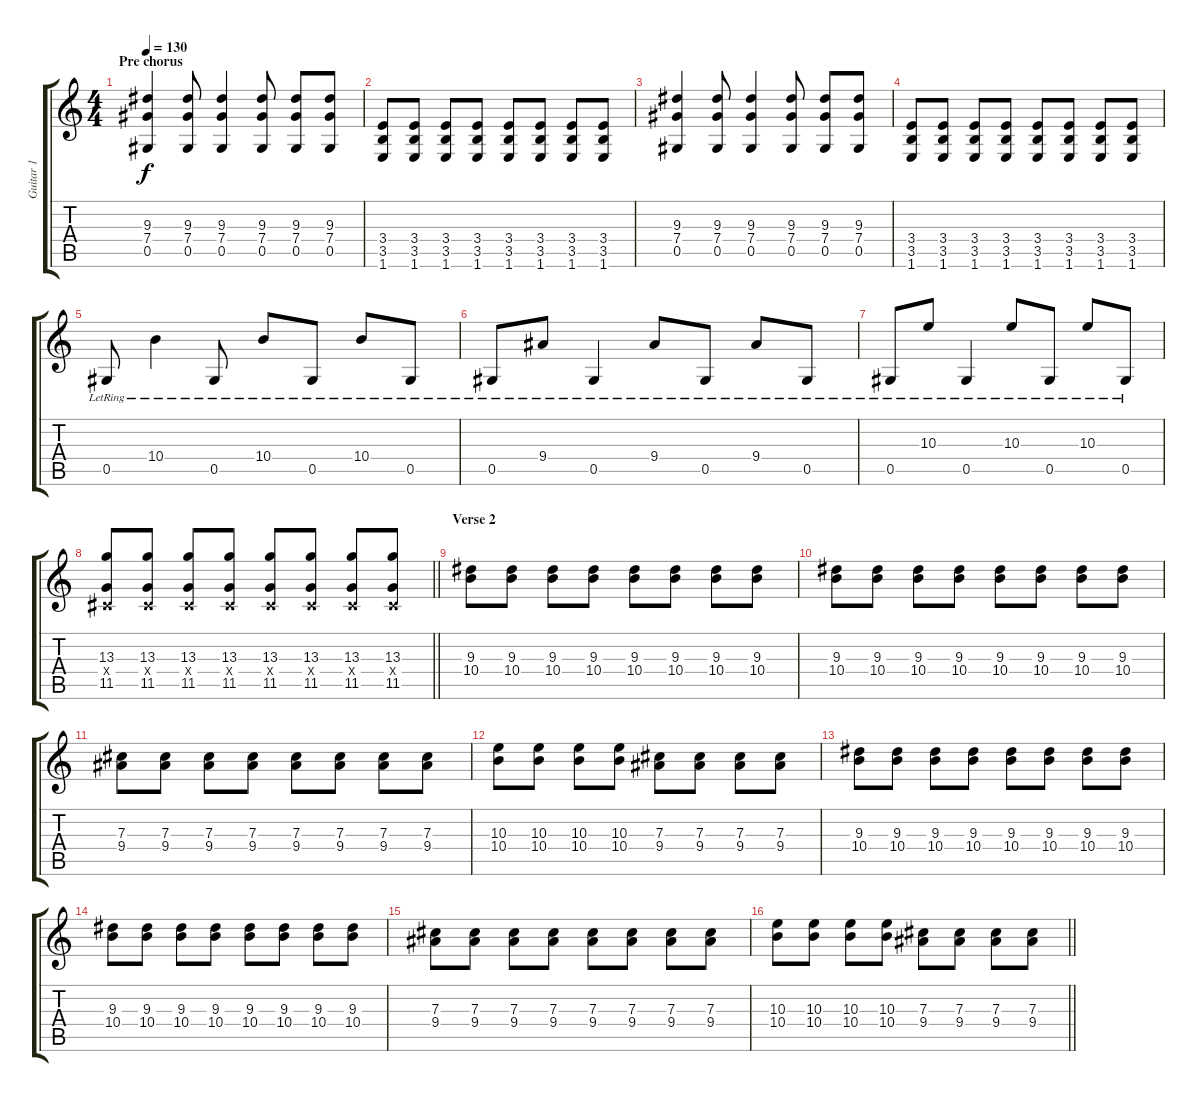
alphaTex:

\track ("Guitar 1" "Guitar 1") {instrument electricguitarclean}
\staff {score tabs}
\tuning (Eb4 Bb3 Gb3 Db3 Ab2 Eb2) {hide}
\ts (4 4)
\section ("" "Pre chorus")
\tempo 130
\clef g2
\ks c
(9.3 7.4 0.5).4{dy f} (9.3 7.4 0.5).8 (9.3 7.4 0.5).4 (9.3 7.4 0.5).8 (9.3 7.4 0.5).8 (9.3 7.4 0.5).8 |
(3.4 3.5 1.6).8{volume 7} (3.4 3.5 1.6).8{volume 9} (3.4 3.5 1.6).8{volume 10} (3.4 3.5 1.6).8{volume 13} (3.4 3.5 1.6).8 (3.4 3.5 1.6).8 (3.4 3.5 1.6).8 (3.4 3.5 1.6).8 |
(9.3 7.4 0.5).4 (9.3 7.4 0.5).8 (9.3 7.4 0.5).4 (9.3 7.4 0.5).8 (9.3 7.4 0.5).8 (9.3 7.4 0.5).8 |
(3.4 3.5 1.6).8{volume 7} (3.4 3.5 1.6).8{volume 9} (3.4 3.5 1.6).8{volume 10} (3.4 3.5 1.6).8{volume 13} (3.4 3.5 1.6).8 (3.4 3.5 1.6).8 (3.4 3.5 1.6).8 (3.4 3.5 1.6).8 |
0.5{lr}.8 10.4{lr}.4 0.5{lr}.8 10.4{lr}.8 0.5{lr}.8 10.4{lr}.8 0.5{lr}.8 |
0.5{lr}.8 9.4{lr}.8 0.5{lr}.4 9.4{lr}.8 0.5{lr}.8 9.4{lr}.8 0.5{lr}.8 |
0.5{lr}.8 10.3{lr}.8 0.5{lr}.4 10.3{lr}.8 0.5{lr}.8 10.3{lr}.8 0.5{lr}.8 |
\barLineRight lightlight
(13.3 0.4{x} 11.5).8 (13.3 0.4{x} 11.5).8 (13.3 0.4{x} 11.5).8 (13.3 0.4{x} 11.5).8 (13.3 0.4{x} 11.5).8 (13.3 0.4{x} 11.5).8 (13.3 0.4{x} 11.5).8 (13.3 0.4{x} 11.5).8 |
\section ("" "Verse 2")
(9.3 10.4).8 (9.3 10.4).8 (9.3 10.4).8 (9.3 10.4).8 (9.3 10.4).8 (9.3 10.4).8 (9.3 10.4).8 (9.3 10.4).8 |
(9.3 10.4).8 (9.3 10.4).8 (9.3 10.4).8 (9.3 10.4).8 (9.3 10.4).8 (9.3 10.4).8 (9.3 10.4).8 (9.3 10.4).8 |
(7.3 9.4).8 (7.3 9.4).8 (7.3 9.4).8 (7.3 9.4).8 (7.3 9.4).8 (7.3 9.4).8 (7.3 9.4).8 (7.3 9.4).8 |
(10.3 10.4).8 (10.3 10.4).8 (10.3 10.4).8 (10.3 10.4).8 (7.3 9.4).8 (7.3 9.4).8 (7.3 9.4).8 (7.3 9.4).8 |
(9.3 10.4).8 (9.3 10.4).8 (9.3 10.4).8 (9.3 10.4).8 (9.3 10.4).8 (9.3 10.4).8 (9.3 10.4).8 (9.3 10.4).8 |
(9.3 10.4).8 (9.3 10.4).8 (9.3 10.4).8 (9.3 10.4).8 (9.3 10.4).8 (9.3 10.4).8 (9.3 10.4).8 (9.3 10.4).8 |
(7.3 9.4).8 (7.3 9.4).8 (7.3 9.4).8 (7.3 9.4).8 (7.3 9.4).8 (7.3 9.4).8 (7.3 9.4).8 (7.3 9.4).8 |
\barLineRight lightlight
(10.3 10.4).8 (10.3 10.4).8 (10.3 10.4).8 (10.3 10.4).8 (7.3 9.4).8 (7.3 9.4).8 (7.3 9.4).8 (7.3 9.4).8
